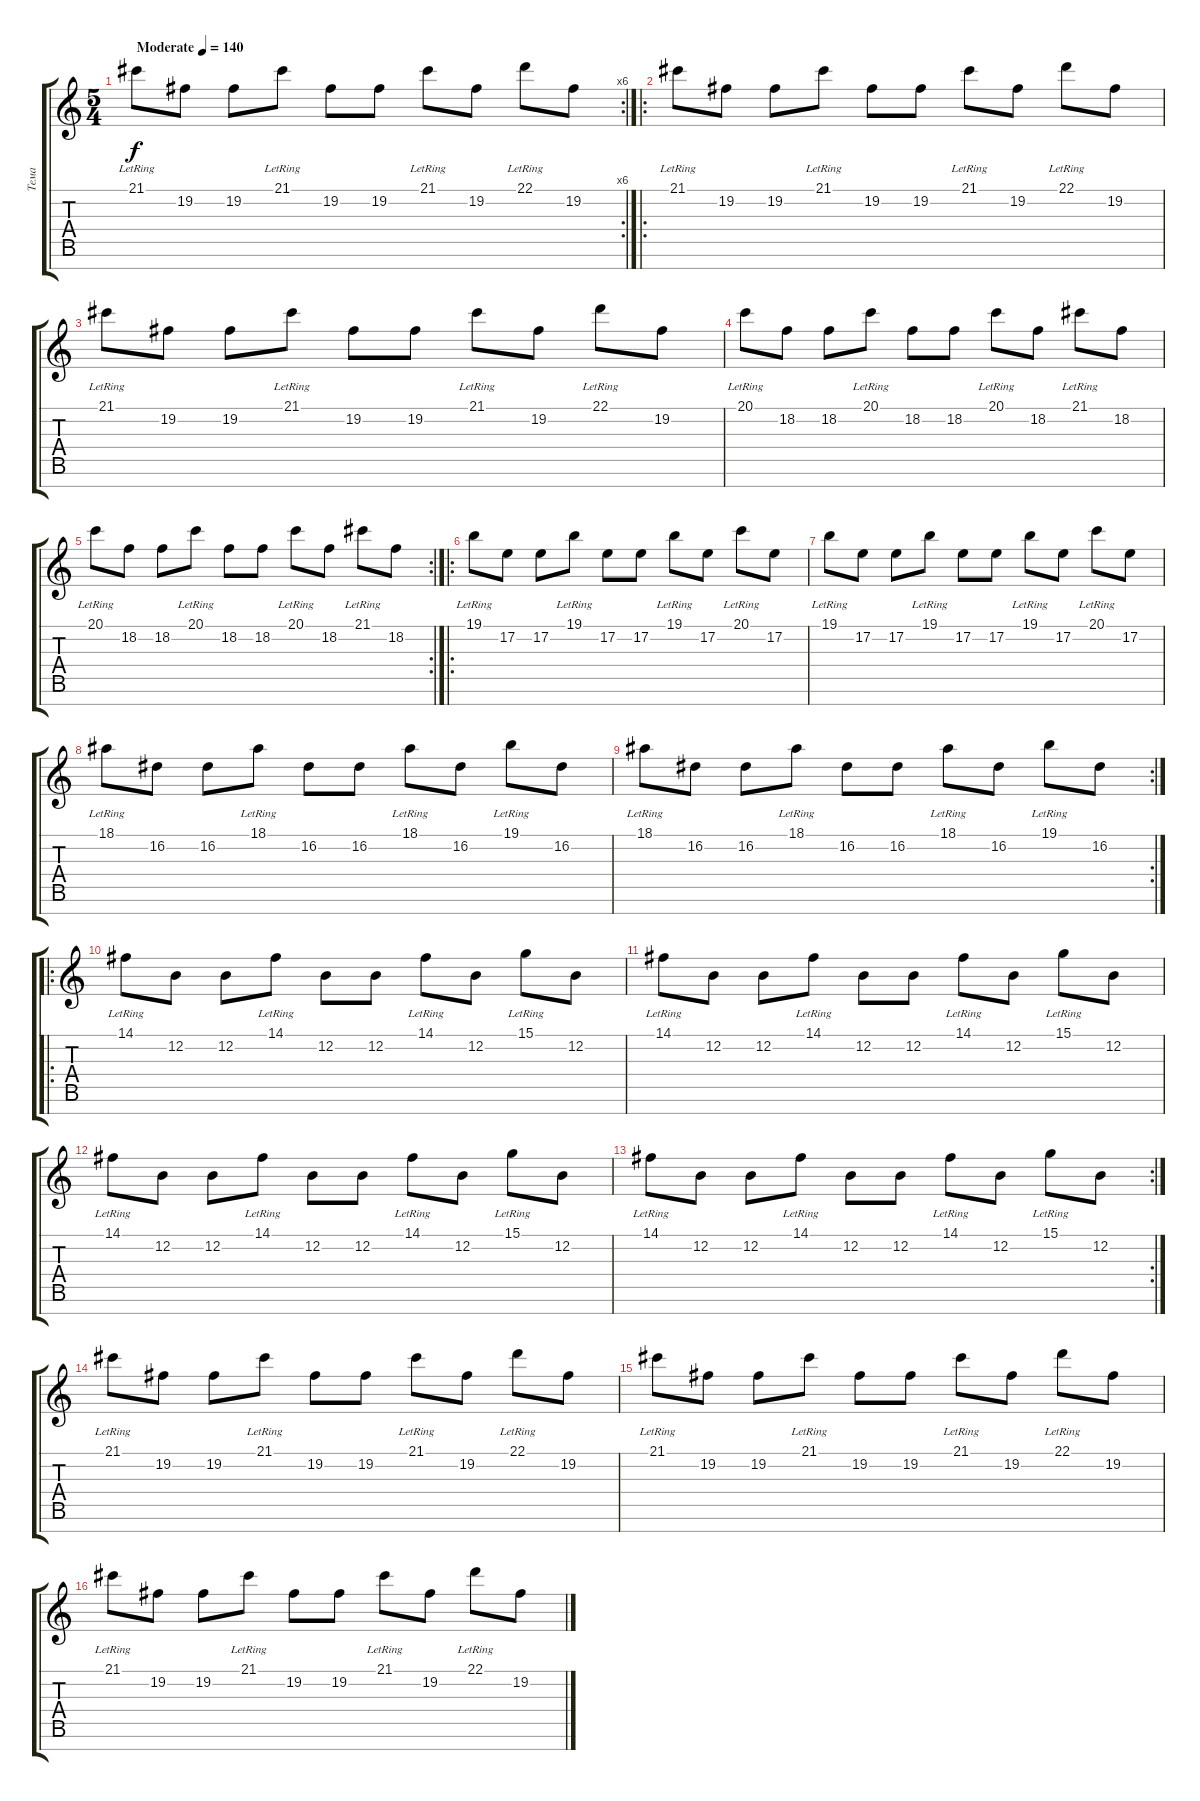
\track ("Тема" "Тема") {instrument acousticgrandpiano}
\staff {score tabs}
\tuning (E4 B3 G3 D3 A2 E2 B1) {hide}
\rc 6
\ts (5 4)
\tempo (140 "Moderate")
\clef g2
\ks c
21.1{lr}.8{dy f instrument acousticgrandpiano} 19.2.8 19.2.8 21.1{lr}.8 19.2.8 19.2.8 21.1{lr}.8 19.2.8 22.1{lr}.8 19.2.8 |
\ro
21.1{lr}.8 19.2.8 19.2.8 21.1{lr}.8 19.2.8 19.2.8 21.1{lr}.8 19.2.8 22.1{lr}.8 19.2.8 |
21.1{lr}.8 19.2.8 19.2.8 21.1{lr}.8 19.2.8 19.2.8 21.1{lr}.8 19.2.8 22.1{lr}.8 19.2.8 |
20.1{lr}.8 18.2.8 18.2.8 20.1{lr}.8 18.2.8 18.2.8 20.1{lr}.8 18.2.8 21.1{lr}.8 18.2.8 |
\rc 2
20.1{lr}.8 18.2.8 18.2.8 20.1{lr}.8 18.2.8 18.2.8 20.1{lr}.8 18.2.8 21.1{lr}.8 18.2.8 |
\ro
19.1{lr}.8 17.2.8 17.2.8 19.1{lr}.8 17.2.8 17.2.8 19.1{lr}.8 17.2.8 20.1{lr}.8 17.2.8 |
19.1{lr}.8 17.2.8 17.2.8 19.1{lr}.8 17.2.8 17.2.8 19.1{lr}.8 17.2.8 20.1{lr}.8 17.2.8 |
18.1{lr}.8 16.2.8 16.2.8 18.1{lr}.8 16.2.8 16.2.8 18.1{lr}.8 16.2.8 19.1{lr}.8 16.2.8 |
\rc 2
18.1{lr}.8 16.2.8 16.2.8 18.1{lr}.8 16.2.8 16.2.8 18.1{lr}.8 16.2.8 19.1{lr}.8 16.2.8 |
\ro
14.1{lr}.8 12.2.8 12.2.8 14.1{lr}.8 12.2.8 12.2.8 14.1{lr}.8 12.2.8 15.1{lr}.8 12.2.8 |
14.1{lr}.8 12.2.8 12.2.8 14.1{lr}.8 12.2.8 12.2.8 14.1{lr}.8 12.2.8 15.1{lr}.8 12.2.8 |
14.1{lr}.8 12.2.8 12.2.8 14.1{lr}.8 12.2.8 12.2.8 14.1{lr}.8 12.2.8 15.1{lr}.8 12.2.8 |
\rc 2
14.1{lr}.8 12.2.8 12.2.8 14.1{lr}.8 12.2.8 12.2.8 14.1{lr}.8 12.2.8 15.1{lr}.8 12.2.8 |
21.1{lr}.8{volume 0} 19.2.8 19.2.8 21.1{lr}.8 19.2.8 19.2.8 21.1{lr}.8 19.2.8 22.1{lr}.8 19.2.8 |
21.1{lr}.8 19.2.8 19.2.8 21.1{lr}.8 19.2.8 19.2.8 21.1{lr}.8 19.2.8 22.1{lr}.8 19.2.8 |
21.1{lr}.8 19.2.8 19.2.8 21.1{lr}.8 19.2.8 19.2.8 21.1{lr}.8 19.2.8 22.1{lr}.8 19.2.8
